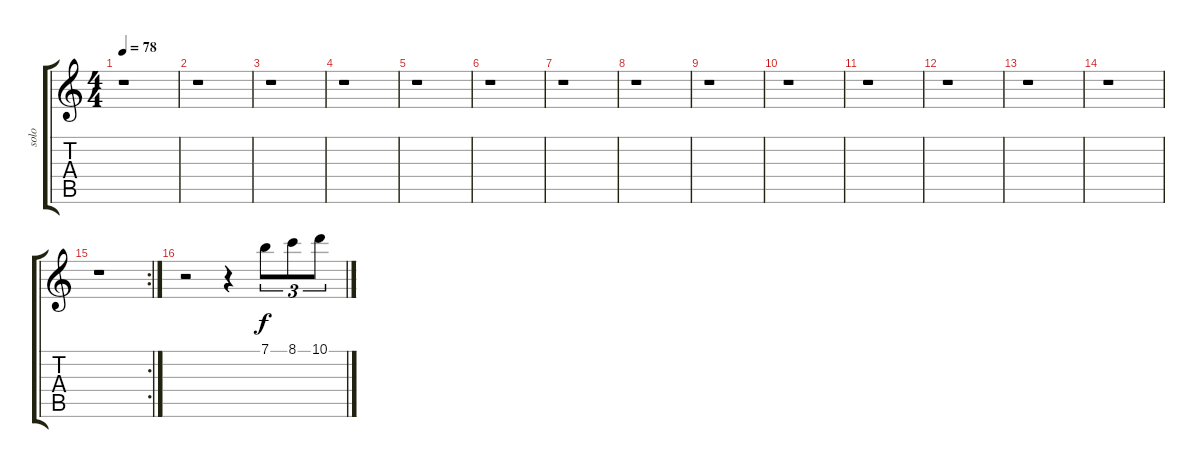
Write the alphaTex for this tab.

\track ("solo" "solo") {instrument distortionguitar}
\staff {score tabs}
\tuning (E4 B3 G3 D3 A2 E2) {hide}
\ts (4 4)
\tempo 78
\clef g2
\ks c
r.1{dy f} |
r.1 |
r.1 |
r.1 |
r.1 |
r.1 |
r.1 |
r.1 |
r.1 |
r.1 |
r.1 |
r.1 |
r.1 |
r.1 |
\rc 2
r.1 |
r.2 r.4 7.1.8{tu (3 2)} 8.1.8{tu (3 2)} 10.1.8{tu (3 2)}
